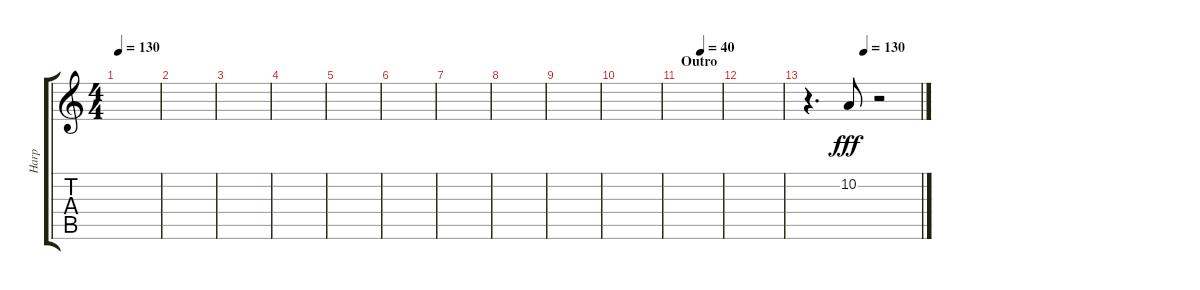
\track ("Harp" "Harp") {instrument orchestralharp}
\staff {score tabs}
\tuning (E4 B3 G3 D3 A2 E2) {hide}
\ts (4 4)
\tempo 130
\clef g2
\ks c
|
|
|
|
|
|
|
|
|
|
\section ("" "Outro")
\tempo (40 0.5)
|
|
\tempo (130 0.5)
r.4{d instrument reversecymbal} 10.2.8{dy fff} r.2
